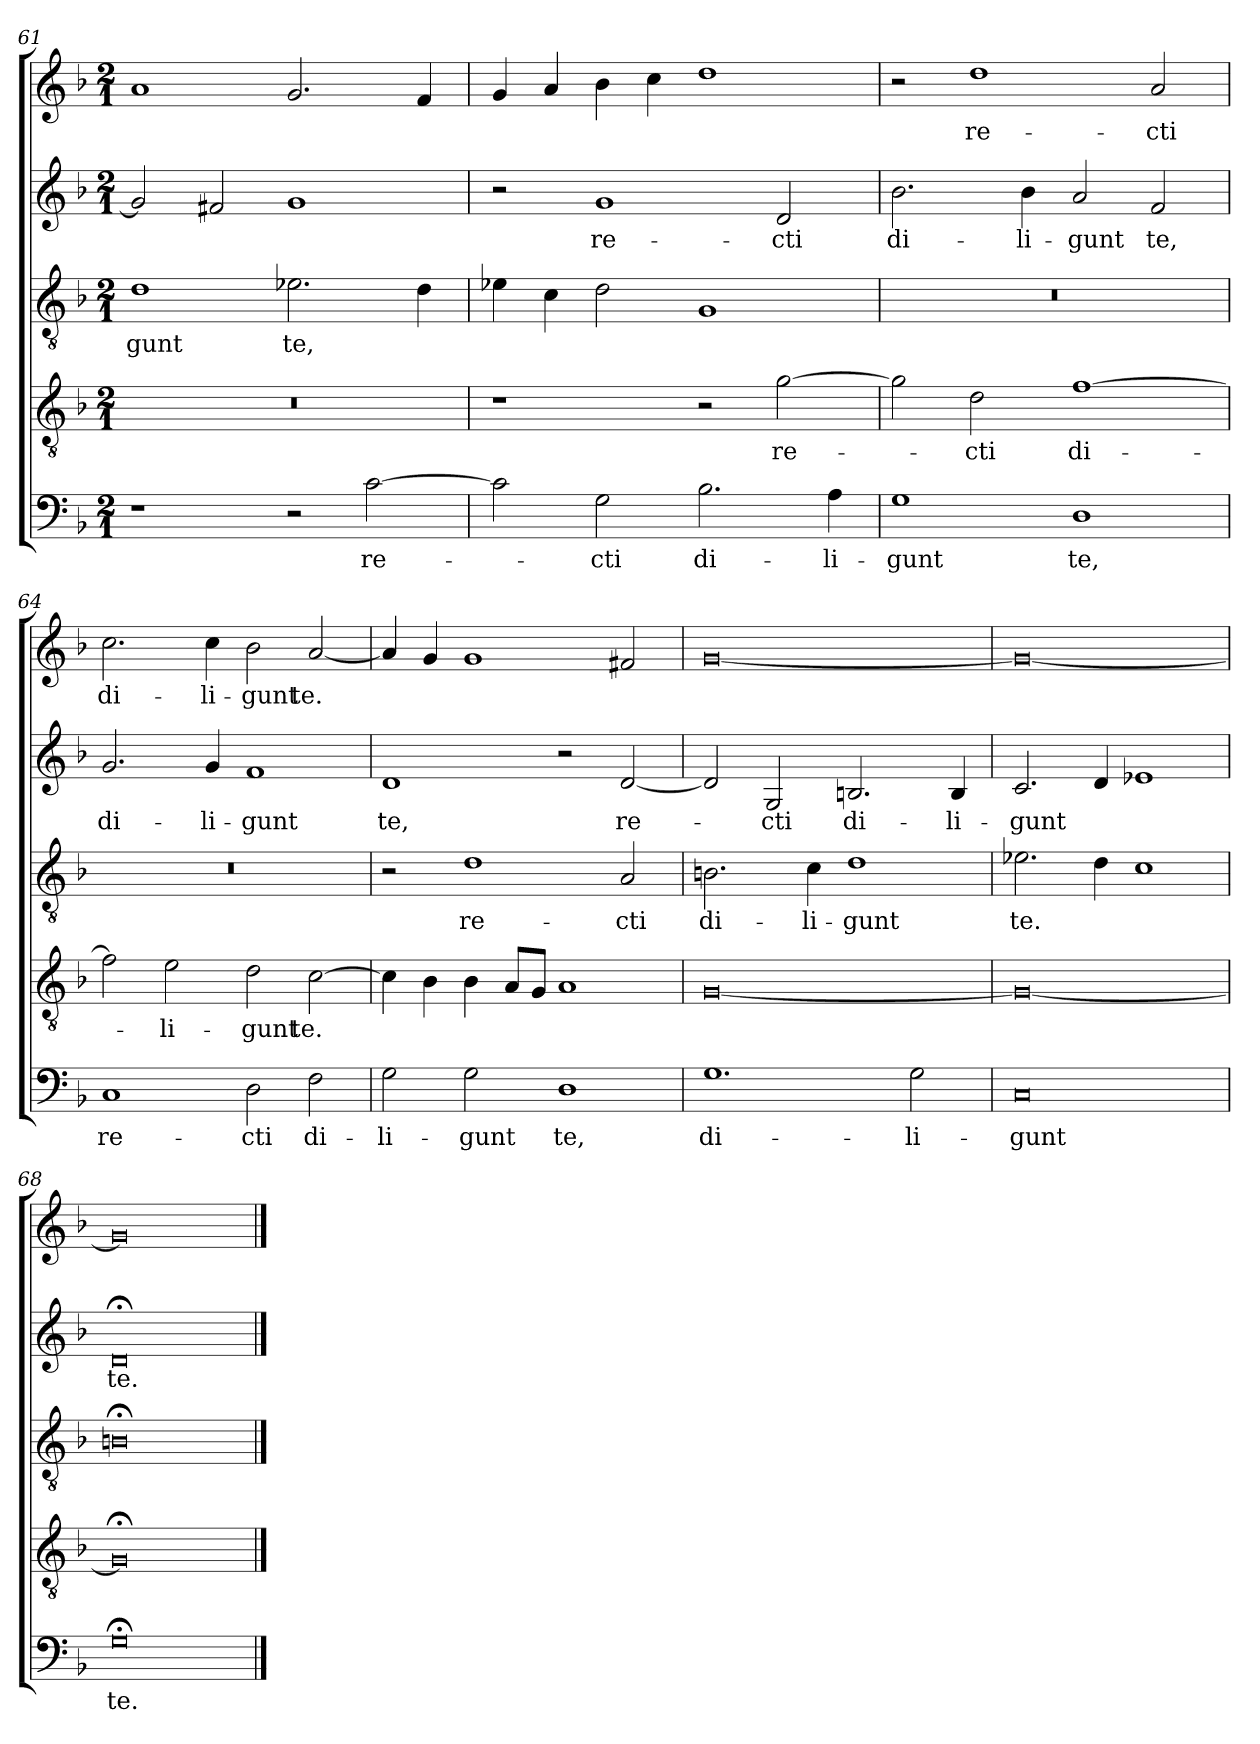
**kern	**text	**kern	**text	**kern	**text	**kern	**text	**kern	**text
*part5	*part5	*part4	*part4	*part3	*part3	*part2	*part2	*part1	*part1
*staff5	*staff5	*staff4	*staff4	*staff3	*staff3	*staff2	*staff2	*staff1	*staff1
!!LO:LB:g=z
*clefF4	*	*clefGv2	*	*clefGv2	*	*clefG2	*	*clefG2	*
*k[b-]	*	*k[b-]	*	*k[b-]	*	*k[b-]	*	*k[b-]	*
*F:	*	*F:	*	*F:	*	*F:	*	*F:	*
*M2/1	*	*M2/1	*	*M2/1	*	*M2/1	*	*M2/1	*
=61	=61	=61	=61	=61	=61	=61	=61	=61	=61
!	!	!	!	!	!LO:LY:b	!	!	!	!
1r	.	0r	.	1d	-gunt	2g/]	.	1a	.
.	.	.	.	.	.	2f#X/	.	.	.
!	!	!	!	!	!LO:LY:b	!	!	!	!
2r	.	.	.	2.e-\	te,	1g	.	2.g/	.
!	!LO:LY:b	!	!	!	!	!	!	!	!
[2c\	re-	.	.	.	.	.	.	.	.
.	.	.	.	4d\	.	.	.	4f/	.
=62	=62	=62	=62	=62	=62	=62	=62	=62	=62
2c\]	.	1r	.	4e-\	.	2r	.	4g/	.
.	.	.	.	4c\	.	.	.	4a/	.
!	!LO:LY:b	!	!	!	!	!	!LO:LY:b	!	!
2G\	-cti	.	.	2d\	.	1g	re-	4b-\	.
.	.	.	.	.	.	.	.	4cc\	.
!	!LO:LY:b	!	!	!	!	!	!	!	!
2.B-\	di-	2r	.	1G	.	.	.	1dd	.
!	!	!	!LO:LY:b	!	!	!	!LO:LY:b	!	!
.	.	[2g\	re-	.	.	2d/	-cti	.	.
!	!LO:LY:b	!	!	!	!	!	!	!	!
4A\	-li-	.	.	.	.	.	.	.	.
=63	=63	=63	=63	=63	=63	=63	=63	=63	=63
!	!LO:LY:b	!	!	!	!	!	!LO:LY:b	!	!
1G	-gunt	2g\]	.	0r	.	2.b-\	di-	2r	.
!	!	!	!LO:LY:b	!	!	!	!	!	!LO:LY:b
.	.	2d\	-cti	.	.	.	.	1dd	re-
!	!	!	!	!	!	!	!LO:LY:b	!	!
.	.	.	.	.	.	4b-\	-li-	.	.
!	!LO:LY:b	!	!LO:LY:b	!	!	!	!LO:LY:b	!	!
1D	te,	[1f	di-	.	.	2a/	-gunt	.	.
!	!	!	!	!	!	!	!LO:LY:b	!	!LO:LY:b
.	.	.	.	.	.	2f/	te,	2a/	-cti
=64	=64	=64	=64	=64	=64	=64	=64	=64	=64
!	!LO:LY:b	!	!	!	!	!	!LO:LY:b	!	!LO:LY:b
1C	re-	2f\]	.	0r	.	2.g/	di-	2.cc\	di-
!	!	!	!LO:LY:b	!	!	!	!	!	!
.	.	2e\	-li-	.	.	.	.	.	.
!	!	!	!	!	!	!	!LO:LY:b	!	!LO:LY:b
.	.	.	.	.	.	4g/	-li-	4cc\	-li-
!	!LO:LY:b	!	!LO:LY:b	!	!	!	!LO:LY:b	!	!LO:LY:b
2D\	-cti	2d\	-gunt	.	.	1f	-gunt	2b-\	-gunt
!	!LO:LY:b	!	!LO:LY:b	!	!	!	!	!	!LO:LY:b
2F\	di-	[2c\	te.	.	.	.	.	[2a/	te.
=65	=65	=65	=65	=65	=65	=65	=65	=65	=65
!	!LO:LY:b	!	!	!	!	!	!LO:LY:b	!	!
2G\	-li-	4c\]	.	2r	.	1d	te,	4a/]	.
.	.	4B-\	.	.	.	.	.	4g/	.
!	!LO:LY:b	!	!	!	!LO:LY:b	!	!	!	!
2G\	-gunt	4B-\	.	1d	re-	.	.	1g	.
.	.	8A/L	.	.	.	.	.	.	.
.	.	8G/J	.	.	.	.	.	.	.
!	!LO:LY:b	!	!	!	!	!	!	!	!
1D	te,	1A	.	.	.	2r	.	.	.
!	!	!	!	!	!LO:LY:b	!	!LO:LY:b	!	!
.	.	.	.	2A/	-cti	[2d/	re-	2f#X/	.
=66	=66	=66	=66	=66	=66	=66	=66	=66	=66
!	!LO:LY:b	!	!	!	!LO:LY:b	!	!	!	!
1.G	di-	[0G	.	2.Bn\	di-	2d/]	.	[0g	.
!	!	!	!	!	!	!	!LO:LY:b	!	!
.	.	.	.	.	.	2G/	-cti	.	.
!	!	!	!	!	!LO:LY:b	!	!	!	!
.	.	.	.	4c\	-li-	.	.	.	.
!	!	!	!	!	!LO:LY:b	!	!LO:LY:b	!	!
.	.	.	.	1d	-gunt	2.Bn/	di-	.	.
!	!LO:LY:b	!	!	!	!	!	!	!	!
2G\	-li-	.	.	.	.	.	.	.	.
!	!	!	!	!	!	!	!LO:LY:b	!	!
.	.	.	.	.	.	4B/	-li-	.	.
!!LO:LB:g=z
=67	=67	=67	=67	=67	=67	=67	=67	=67	=67
!	!LO:LY:b	!	!	!	!LO:LY:b	!	!LO:LY:b	!	!
0C	-gunt	0G_	.	2.e-X\	te.	2.c/	-gunt	0g_	.
.	.	.	.	4d\	.	4d/	.	.	.
.	.	.	.	1c	.	1e-X	.	.	.
=68	=68	=68	=68	=68	=68	=68	=68	=68	=68
!	!LO:LY:b	!	!	!	!	!	!LO:LY:b	!	!
0G;<	te.	0G;<]	.	0Bn;<	.	0d;<	te.	0g]	.
==	==	==	==	==	==	==	==	==	==
*-	*-	*-	*-	*-	*-	*-	*-	*-	*-
